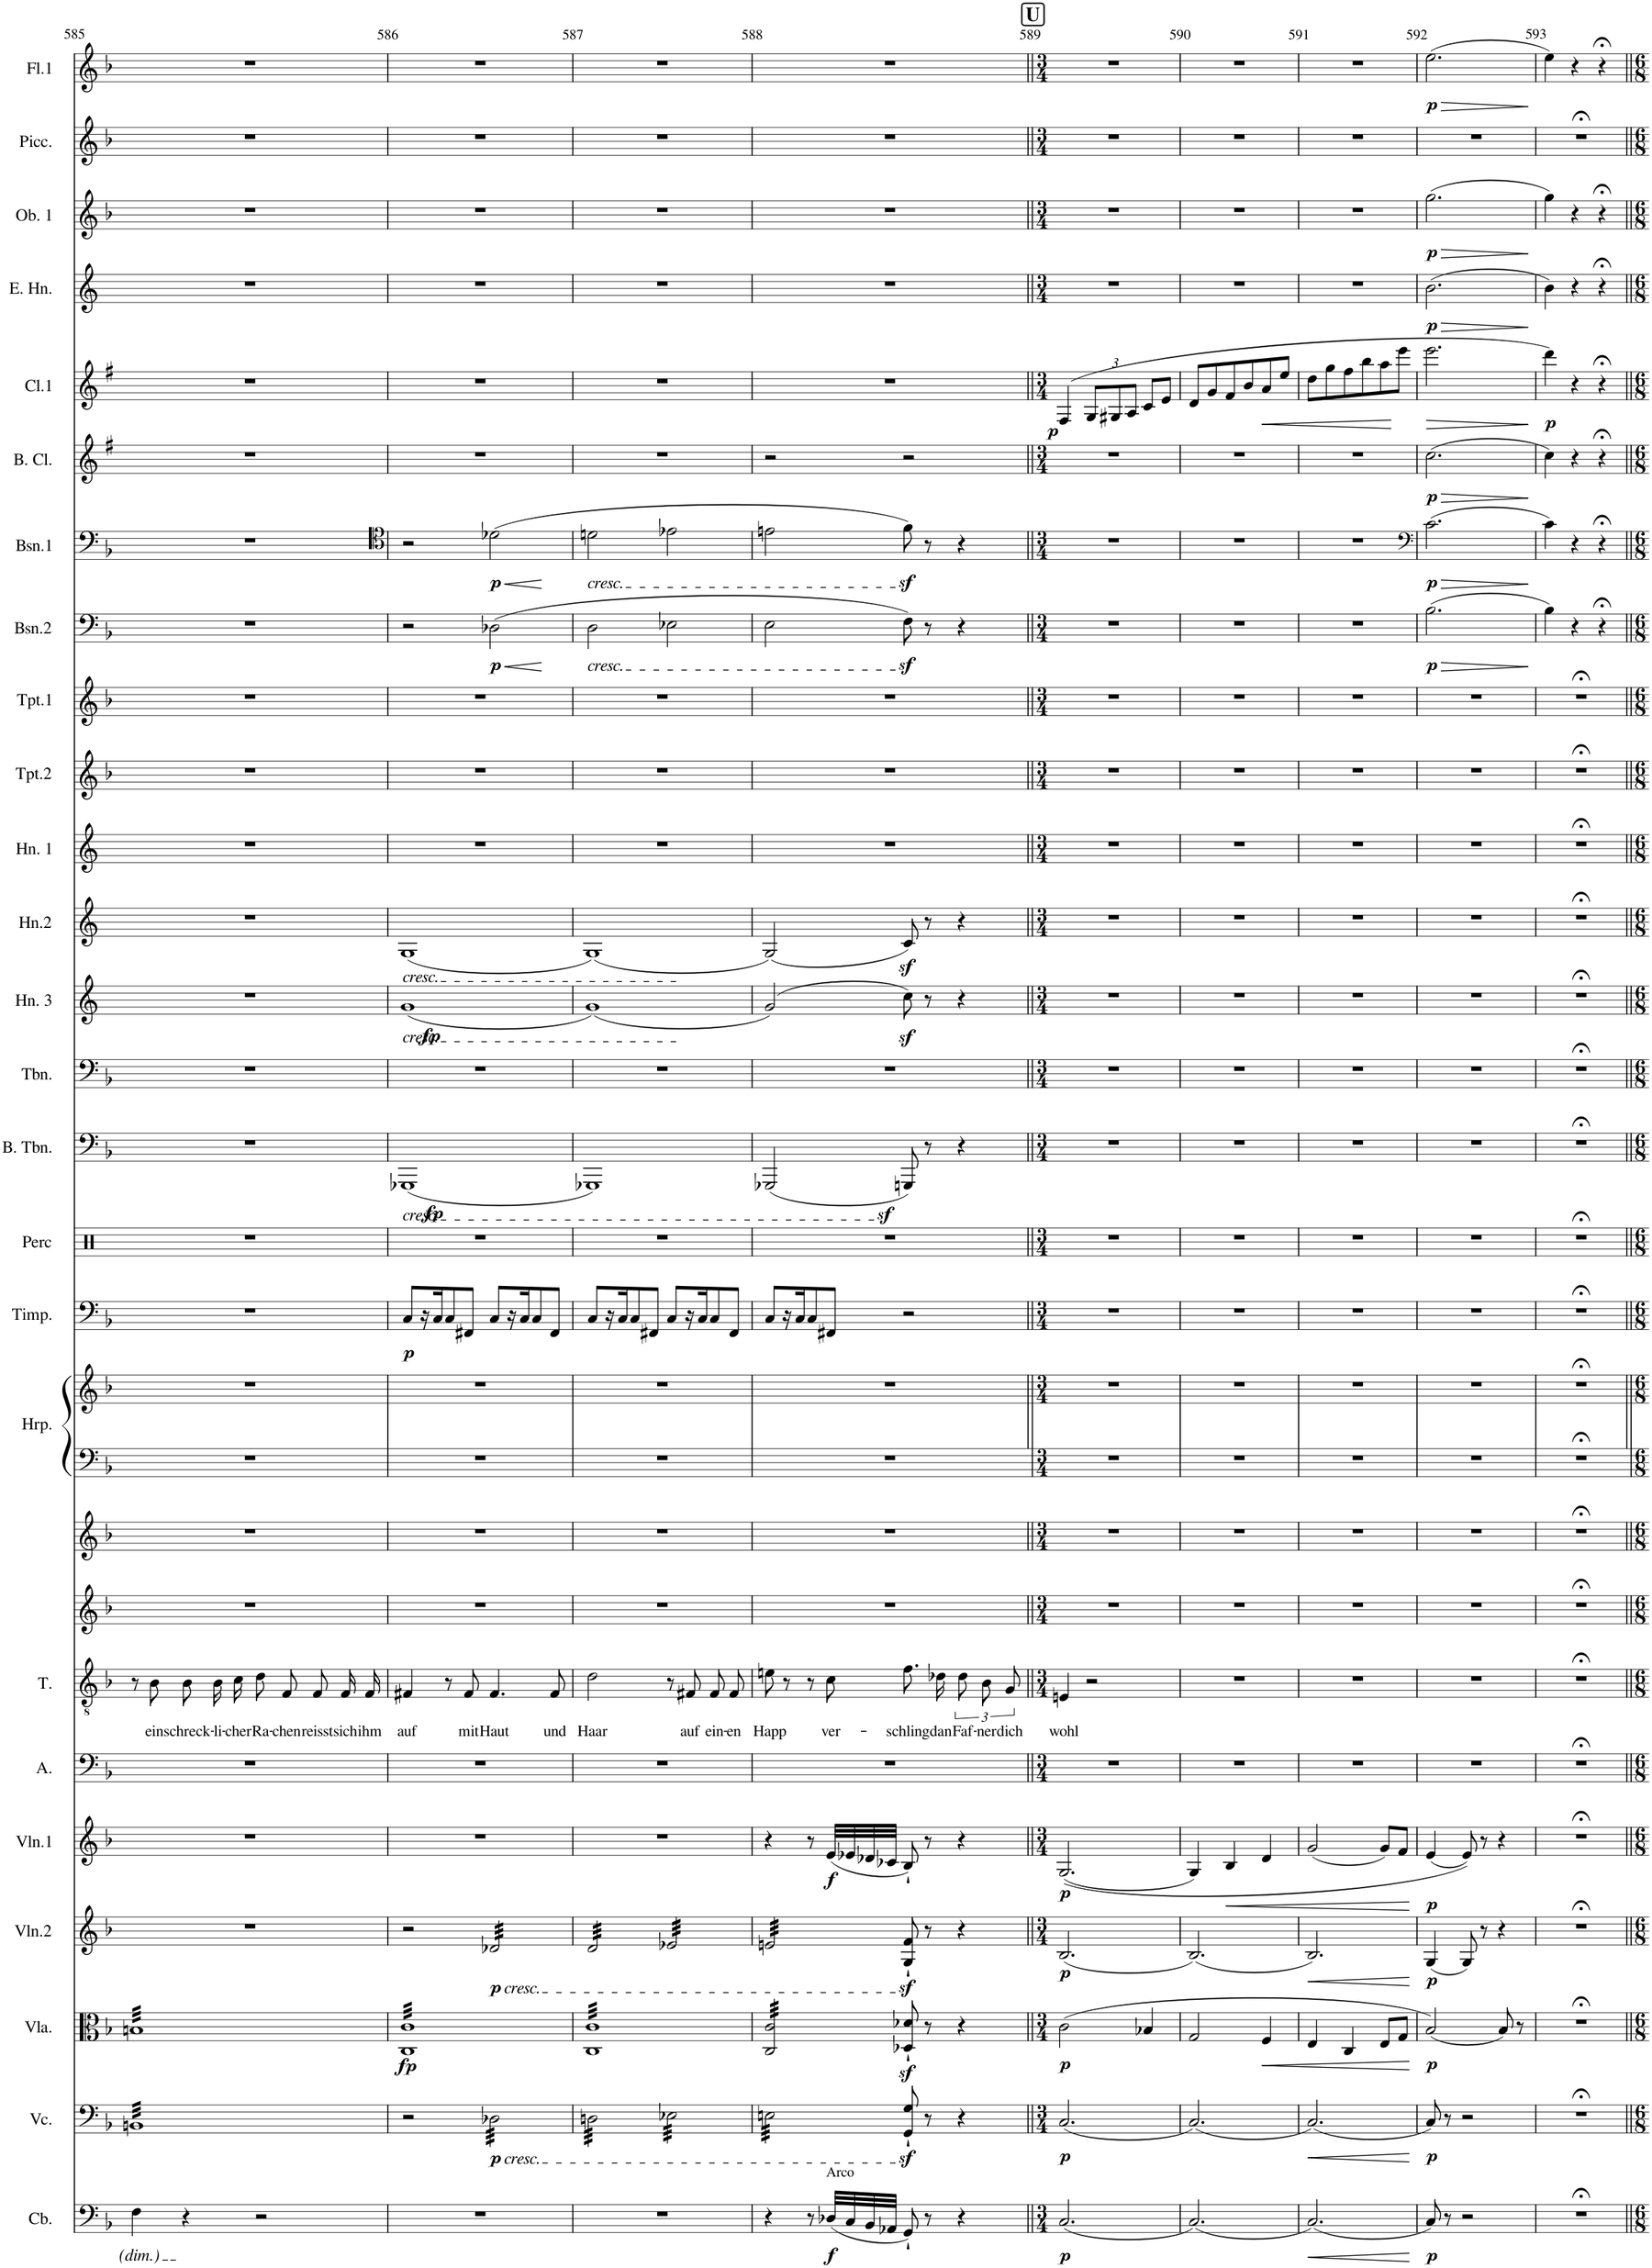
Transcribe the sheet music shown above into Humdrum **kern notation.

**kern	**dynam	**kern	**dynam	**kern	**dynam	**kern	**dynam	**kern	**dynam	**kern	**kern	**text	**kern	**kern	**kern	**kern	**kern	**dynam	**kern	**kern	**dynam	**kern	**kern	**dynam	**kern	**kern	**kern	**kern	**kern	**dynam	**kern	**dynam	**kern	**dynam	**kern	**dynam	**kern	**dynam	**kern	**dynam	**kern	**kern	**dynam
*part27	*part27	*part26	*part26	*part25	*part25	*part24	*part24	*part23	*part23	*part22	*part21	*part21	*part20	*part19	*part18	*part18	*part17	*part17	*part16	*part15	*part15	*part14	*part13	*part13	*part12	*part11	*part10	*part9	*part8	*part8	*part7	*part7	*part6	*part6	*part5	*part5	*part4	*part4	*part3	*part3	*part2	*part1	*part1
*staff28	*staff28	*staff27	*staff27	*staff26	*staff26	*staff25	*staff25	*staff24	*staff24	*staff23	*staff22	*staff22	*staff21	*staff20	*staff19	*staff18	*staff17	*staff17	*staff16	*staff15	*staff15	*staff14	*staff13	*staff13	*staff12	*staff11	*staff10	*staff9	*staff8	*staff8	*staff7	*staff7	*staff6	*staff6	*staff5	*staff5	*staff4	*staff4	*staff3	*staff3	*staff2	*staff1	*staff1
*I"Contrabass	*	*I"Violoncello	*	*I"Viola	*	*I"Violin 2	*	*I"Violin 1	*	*I"Alberich	*I"Alto	*	*I"Soprano	*I"Soprano	*I"Harp	*	*I"Timpani	*	*I"Percussion	*I"Bass Trombone	*	*I"Trombone	*I"Horn 3	*	*I"Horn 2	*I"Horn 1	*I"Trumpet 2	*I"Trumpet 1	*I"Bassoon 2	*	*I"Bassoon 1	*	*I"Clarinet 2	*	*I"Clarinet 1	*	*I"Oboe 2/EH	*	*I"Oboe 1	*	*I"Flute 2/Picc	*I"Flute 1	*
*I'Cb.	*	*I'Vc.	*	*I'Vla.	*	*I'Vln.2	*	*I'Vln.1	*	*I'A.	*	*	*	*	*I'Hrp.	*	*I'Timp.	*	*I'Perc	*I'B. Tbn.	*	*I'Tbn.	*I'Hn. 3	*	*I'Hn.2	*I'Hn. 1	*I'Tpt.2	*I'Tpt.1	*I'Bsn.2	*	*I'Bsn.1	*	*I'Cl. 2	*	*I'Cl.1	*	*I'Ob.2	*	*I'Ob. 1	*	*I'Fl.2	*I'Fl.1	*
!!LO:PB:g=z
*clefF4	*	*clefF4	*	*clefC3	*	*clefG2	*	*clefG2	*	*clefF4	*clefGv2	*	*clefG2	*clefG2	*clefF4	*clefG2	*clefF4	*	*clefX	*clefF4	*	*clefF4	*clefG2	*	*clefG2	*clefG2	*clefG2	*clefG2	*clefF4	*	*clefF4	*	*clefG2	*	*clefG2	*	*clefG2	*	*clefG2	*	*clefG2	*clefG2	*
*Trd7c12	*	*	*	*	*	*	*	*	*	*	*	*	*	*	*	*	*	*	*	*	*	*	*Trd4c7	*	*Trd4c7	*Trd4c7	*	*	*	*	*	*	*Trd1c2	*	*Trd1c2	*	*Trd4c7	*	*	*	*Trd-7c-12	*	*
*k[b-]	*	*k[b-]	*	*k[b-]	*	*k[b-]	*	*k[b-]	*	*k[b-]	*k[b-]	*	*k[b-]	*k[b-]	*k[b-]	*k[b-]	*k[b-]	*	*k[]	*k[b-]	*	*k[b-]	*k[]	*	*k[]	*k[]	*k[b-]	*k[b-]	*k[b-]	*	*k[b-]	*	*k[f#]	*	*k[f#]	*	*k[]	*	*k[b-]	*	*k[b-]	*k[b-]	*
*M4/4	*	*M4/4	*	*M4/4	*	*M4/4	*	*M4/4	*	*M4/4	*M4/4	*	*M4/4	*M4/4	*M4/4	*M4/4	*M4/4	*	*M4/4	*M4/4	*	*M4/4	*M4/4	*	*M4/4	*M4/4	*M4/4	*M4/4	*M4/4	*	*M4/4	*	*M4/4	*	*M4/4	*	*M4/4	*	*M4/4	*	*M4/4	*M4/4	*
=585	=585	=585	=585	=585	=585	=585	=585	=585	=585	=585	=585	=585	=585	=585	=585	=585	=585	=585	=585	=585	=585	=585	=585	=585	=585	=585	=585	=585	=585	=585	=585	=585	=585	=585	=585	=585	=585	=585	=585	=585	=585	=585	=585
!	!	!	!	!	!	!	!	!	!	!	!	!	!	!	!	!	!	!	!	!	!LO:DY:b	!	!	!LO:DY:b	!	!	!	!	!	!	!	!	!	!	!	!	!	!	!	!	!	!	!
*	*	*tremolo	*	*	*	*	*	*	*	*	*	*	*	*	*	*	*	*	*	*	*	*	*	*	*	*	*	*	*	*	*	*	*	*	*	*	*	*	*	*	*	*	*
*	*	*	*	*tremolo	*	*	*	*	*	*	*	*	*	*	*	*	*	*	*	*	*	*	*	*	*	*	*	*	*	*	*	*	*	*	*	*	*	*	*	*	*	*	*
4F\	.	32BBnLLL	.	32BnLLL	.	1r	.	1r	.	1r	8r	.	1r	1r	1r	1r	1r	.	1r	1r	fp	1r	1r	fp	1r	1r	1r	1r	1r	.	1r	.	1r	.	1r	.	1r	.	1r	.	1r	1r	.
.	.	32BBn	.	32Bn	.	.	.	.	.	.	.	.	.	.	.	.	.	.	.	.	.	.	.	.	.	.	.	.	.	.	.	.	.	.	.	.	.	.	.	.	.	.	.
.	.	32BBn	.	32Bn	.	.	.	.	.	.	.	.	.	.	.	.	.	.	.	.	.	.	.	.	.	.	.	.	.	.	.	.	.	.	.	.	.	.	.	.	.	.	.
.	.	32BBn	.	32Bn	.	.	.	.	.	.	.	.	.	.	.	.	.	.	.	.	.	.	.	.	.	.	.	.	.	.	.	.	.	.	.	.	.	.	.	.	.	.	.
!	!	!	!	!	!	!	!	!	!	!	!	!LO:LY:b	!	!	!	!	!	!	!	!	!	!	!	!	!	!	!	!	!	!	!	!	!	!	!	!	!	!	!	!	!	!	!
.	.	32BBn	.	32Bn	.	.	.	.	.	.	8B-\	ein	.	.	.	.	.	.	.	.	.	.	.	.	.	.	.	.	.	.	.	.	.	.	.	.	.	.	.	.	.	.	.
.	.	32BBn	.	32Bn	.	.	.	.	.	.	.	.	.	.	.	.	.	.	.	.	.	.	.	.	.	.	.	.	.	.	.	.	.	.	.	.	.	.	.	.	.	.	.
.	.	32BBn	.	32Bn	.	.	.	.	.	.	.	.	.	.	.	.	.	.	.	.	.	.	.	.	.	.	.	.	.	.	.	.	.	.	.	.	.	.	.	.	.	.	.
.	.	32BBn	.	32Bn	.	.	.	.	.	.	.	.	.	.	.	.	.	.	.	.	.	.	.	.	.	.	.	.	.	.	.	.	.	.	.	.	.	.	.	.	.	.	.
!	!	!	!	!	!	!	!	!	!	!	!	!LO:LY:b	!	!	!	!	!	!	!	!	!	!	!	!	!	!	!	!	!	!	!	!	!	!	!	!	!	!	!	!	!	!	!
4r	.	32BBn	.	32Bn	.	.	.	.	.	.	8B-\L	schreck-	.	.	.	.	.	.	.	.	.	.	.	.	.	.	.	.	.	.	.	.	.	.	.	.	.	.	.	.	.	.	.
.	.	32BBn	.	32Bn	.	.	.	.	.	.	.	.	.	.	.	.	.	.	.	.	.	.	.	.	.	.	.	.	.	.	.	.	.	.	.	.	.	.	.	.	.	.	.
.	.	32BBn	.	32Bn	.	.	.	.	.	.	.	.	.	.	.	.	.	.	.	.	.	.	.	.	.	.	.	.	.	.	.	.	.	.	.	.	.	.	.	.	.	.	.
.	.	32BBn	.	32Bn	.	.	.	.	.	.	.	.	.	.	.	.	.	.	.	.	.	.	.	.	.	.	.	.	.	.	.	.	.	.	.	.	.	.	.	.	.	.	.
!	!	!	!	!	!	!	!	!	!	!	!	!LO:LY:b	!	!	!	!	!	!	!	!	!	!	!	!	!	!	!	!	!	!	!	!	!	!	!	!	!	!	!	!	!	!	!
.	.	32BBn	.	32Bn	.	.	.	.	.	.	16B-\L	-li-	.	.	.	.	.	.	.	.	.	.	.	.	.	.	.	.	.	.	.	.	.	.	.	.	.	.	.	.	.	.	.
.	.	32BBn	.	32Bn	.	.	.	.	.	.	.	.	.	.	.	.	.	.	.	.	.	.	.	.	.	.	.	.	.	.	.	.	.	.	.	.	.	.	.	.	.	.	.
!	!	!	!	!	!	!	!	!	!	!	!	!LO:LY:b	!	!	!	!	!	!	!	!	!	!	!	!	!	!	!	!	!	!	!	!	!	!	!	!	!	!	!	!	!	!	!
.	.	32BBn	.	32Bn	.	.	.	.	.	.	16c\JJ	-cher	.	.	.	.	.	.	.	.	.	.	.	.	.	.	.	.	.	.	.	.	.	.	.	.	.	.	.	.	.	.	.
.	.	32BBn	.	32Bn	.	.	.	.	.	.	.	.	.	.	.	.	.	.	.	.	.	.	.	.	.	.	.	.	.	.	.	.	.	.	.	.	.	.	.	.	.	.	.
!	!	!	!	!	!	!	!	!	!	!	!	!LO:LY:b	!	!	!	!	!	!	!	!	!	!	!	!	!	!	!	!	!	!	!	!	!	!	!	!	!	!	!	!	!	!	!
2r	.	32BBn	.	32Bn	.	.	.	.	.	.	8d/L	Ra-	.	.	.	.	.	.	.	.	.	.	.	.	.	.	.	.	.	.	.	.	.	.	.	.	.	.	.	.	.	.	.
.	.	32BBn	.	32Bn	.	.	.	.	.	.	.	.	.	.	.	.	.	.	.	.	.	.	.	.	.	.	.	.	.	.	.	.	.	.	.	.	.	.	.	.	.	.	.
.	.	32BBn	.	32Bn	.	.	.	.	.	.	.	.	.	.	.	.	.	.	.	.	.	.	.	.	.	.	.	.	.	.	.	.	.	.	.	.	.	.	.	.	.	.	.
.	.	32BBn	.	32Bn	.	.	.	.	.	.	.	.	.	.	.	.	.	.	.	.	.	.	.	.	.	.	.	.	.	.	.	.	.	.	.	.	.	.	.	.	.	.	.
!	!	!	!	!	!	!	!	!	!	!	!	!LO:LY:b	!	!	!	!	!	!	!	!	!	!	!	!	!	!	!	!	!	!	!	!	!	!	!	!	!	!	!	!	!	!	!
.	.	32BBn	.	32Bn	.	.	.	.	.	.	8F/J	-chen	.	.	.	.	.	.	.	.	.	.	.	.	.	.	.	.	.	.	.	.	.	.	.	.	.	.	.	.	.	.	.
.	.	32BBn	.	32Bn	.	.	.	.	.	.	.	.	.	.	.	.	.	.	.	.	.	.	.	.	.	.	.	.	.	.	.	.	.	.	.	.	.	.	.	.	.	.	.
.	.	32BBn	.	32Bn	.	.	.	.	.	.	.	.	.	.	.	.	.	.	.	.	.	.	.	.	.	.	.	.	.	.	.	.	.	.	.	.	.	.	.	.	.	.	.
.	.	32BBn	.	32Bn	.	.	.	.	.	.	.	.	.	.	.	.	.	.	.	.	.	.	.	.	.	.	.	.	.	.	.	.	.	.	.	.	.	.	.	.	.	.	.
!	!	!	!	!	!	!	!	!	!	!	!	!LO:LY:b	!	!	!	!	!	!	!	!	!	!	!	!	!	!	!	!	!	!	!	!	!	!	!	!	!	!	!	!	!	!	!
.	.	32BBn	.	32Bn	.	.	.	.	.	.	8F/L	reisst	.	.	.	.	.	.	.	.	.	.	.	.	.	.	.	.	.	.	.	.	.	.	.	.	.	.	.	.	.	.	.
.	.	32BBn	.	32Bn	.	.	.	.	.	.	.	.	.	.	.	.	.	.	.	.	.	.	.	.	.	.	.	.	.	.	.	.	.	.	.	.	.	.	.	.	.	.	.
.	.	32BBn	.	32Bn	.	.	.	.	.	.	.	.	.	.	.	.	.	.	.	.	.	.	.	.	.	.	.	.	.	.	.	.	.	.	.	.	.	.	.	.	.	.	.
.	.	32BBn	.	32Bn	.	.	.	.	.	.	.	.	.	.	.	.	.	.	.	.	.	.	.	.	.	.	.	.	.	.	.	.	.	.	.	.	.	.	.	.	.	.	.
!	!	!	!	!	!	!	!	!	!	!	!	!LO:LY:b	!	!	!	!	!	!	!	!	!	!	!	!	!	!	!	!	!	!	!	!	!	!	!	!	!	!	!	!	!	!	!
.	.	32BBn	.	32Bn	.	.	.	.	.	.	16F/L	sich	.	.	.	.	.	.	.	.	.	.	.	.	.	.	.	.	.	.	.	.	.	.	.	.	.	.	.	.	.	.	.
.	.	32BBn	.	32Bn	.	.	.	.	.	.	.	.	.	.	.	.	.	.	.	.	.	.	.	.	.	.	.	.	.	.	.	.	.	.	.	.	.	.	.	.	.	.	.
!	!	!	!	!	!	!	!	!	!	!	!	!LO:LY:b	!	!	!	!	!	!	!	!	!	!	!	!	!	!	!	!	!	!	!	!	!	!	!	!	!	!	!	!	!	!	!
.	.	32BBn	.	32Bn	.	.	.	.	.	.	16F/JJ	ihm	.	.	.	.	.	.	.	.	.	.	.	.	.	.	.	.	.	.	.	.	.	.	.	.	.	.	.	.	.	.	.
.	.	32BBnJJJ	.	32BnJJJ	.	.	.	.	.	.	.	.	.	.	.	.	.	.	.	.	.	.	.	.	.	.	.	.	.	.	.	.	.	.	.	.	.	.	.	.	.	.	.
=586	=586	=586	=586	=586	=586	=586	=586	=586	=586	=586	=586	=586	=586	=586	=586	=586	=586	=586	=586	=586	=586	=586	=586	=586	=586	=586	=586	=586	=586	=586	=586	=586	=586	=586	=586	=586	=586	=586	=586	=586	=586	=586	=586
*	*	*	*	*	*	*	*	*	*	*	*	*	*	*	*	*	*	*	*	*	*	*	*	*	*	*	*	*	*	*	*clefC4	*	*	*	*	*	*	*	*	*	*	*	*
!	!	!	!	!	!	!	!	!	!	!	!	!	!	!	!	!	!	!	!	!	!	!	!	!	!LO:TX:b:i:t=cresc.	!	!	!	!	!	!	!	!	!	!	!	!	!	!	!	!	!	!
!	!	!	!	!	!	!	!	!	!	!	!	!	!	!	!	!	!	!	!	!	!	!	!LO:TX:b:i:t=cresc.	!	!	!	!	!	!	!	!	!	!	!	!	!	!	!	!	!	!	!	!
!	!	!	!	!	!	!	!	!	!	!	!	!	!	!	!	!	!	!	!	!LO:TX:b:i:t=cresc.	!	!	!	!	!	!	!	!	!	!	!	!	!	!	!	!	!	!	!	!	!	!	!
!	!	!	!	!	!LO:DY:b	!	!	!	!	!	!	!LO:LY:b	!	!	!	!	!	!LO:DY:b	!	!	!	!	!	!	!	!	!	!	!	!	!	!	!	!	!	!	!	!	!	!	!	!	!
1r	.	2r	.	32C 32cLLL	fp	2r	.	1r	.	1r	4F#X/	auf	1r	1r	1r	1r	8C/L	p	1r	(1GGG-X	.	1r	(1g	.	(1G	1r	1r	1r	2r	.	2r	.	1r	.	1r	.	1r	.	1r	.	1r	1r	.
.	.	.	.	32C 32c	.	.	.	.	.	.	.	.	.	.	.	.	.	.	.	.	.	.	.	.	.	.	.	.	.	.	.	.	.	.	.	.	.	.	.	.	.	.	.
.	.	.	.	32C 32c	.	.	.	.	.	.	.	.	.	.	.	.	.	.	.	.	.	.	.	.	.	.	.	.	.	.	.	.	.	.	.	.	.	.	.	.	.	.	.
.	.	.	.	32C 32c	.	.	.	.	.	.	.	.	.	.	.	.	.	.	.	.	.	.	.	.	.	.	.	.	.	.	.	.	.	.	.	.	.	.	.	.	.	.	.
.	.	.	.	32C 32c	.	.	.	.	.	.	.	.	.	.	.	.	16r	.	.	.	.	.	.	.	.	.	.	.	.	.	.	.	.	.	.	.	.	.	.	.	.	.	.
.	.	.	.	32C 32c	.	.	.	.	.	.	.	.	.	.	.	.	.	.	.	.	.	.	.	.	.	.	.	.	.	.	.	.	.	.	.	.	.	.	.	.	.	.	.
.	.	.	.	32C 32c	.	.	.	.	.	.	.	.	.	.	.	.	16C/J	.	.	.	.	.	.	.	.	.	.	.	.	.	.	.	.	.	.	.	.	.	.	.	.	.	.
.	.	.	.	32C 32c	.	.	.	.	.	.	.	.	.	.	.	.	.	.	.	.	.	.	.	.	.	.	.	.	.	.	.	.	.	.	.	.	.	.	.	.	.	.	.
.	.	.	.	32C 32c	.	.	.	.	.	.	8r	.	.	.	.	.	8C/	.	.	.	.	.	.	.	.	.	.	.	.	.	.	.	.	.	.	.	.	.	.	.	.	.	.
.	.	.	.	32C 32c	.	.	.	.	.	.	.	.	.	.	.	.	.	.	.	.	.	.	.	.	.	.	.	.	.	.	.	.	.	.	.	.	.	.	.	.	.	.	.
.	.	.	.	32C 32c	.	.	.	.	.	.	.	.	.	.	.	.	.	.	.	.	.	.	.	.	.	.	.	.	.	.	.	.	.	.	.	.	.	.	.	.	.	.	.
.	.	.	.	32C 32c	.	.	.	.	.	.	.	.	.	.	.	.	.	.	.	.	.	.	.	.	.	.	.	.	.	.	.	.	.	.	.	.	.	.	.	.	.	.	.
!	!	!	!	!	!	!	!	!	!	!	!	!LO:LY:b	!	!	!	!	!	!	!	!	!	!	!	!	!	!	!	!	!	!	!	!	!	!	!	!	!	!	!	!	!	!	!
.	.	.	.	32C 32c	.	.	.	.	.	.	8F#/	mit	.	.	.	.	8FF#X/J	.	.	.	.	.	.	.	.	.	.	.	.	.	.	.	.	.	.	.	.	.	.	.	.	.	.
.	.	.	.	32C 32c	.	.	.	.	.	.	.	.	.	.	.	.	.	.	.	.	.	.	.	.	.	.	.	.	.	.	.	.	.	.	.	.	.	.	.	.	.	.	.
.	.	.	.	32C 32c	.	.	.	.	.	.	.	.	.	.	.	.	.	.	.	.	.	.	.	.	.	.	.	.	.	.	.	.	.	.	.	.	.	.	.	.	.	.	.
.	.	.	.	32C 32c	.	.	.	.	.	.	.	.	.	.	.	.	.	.	.	.	.	.	.	.	.	.	.	.	.	.	.	.	.	.	.	.	.	.	.	.	.	.	.
!	!	!	!	!	!	!LO:TX:b:i:t=cresc.	!	!	!	!	!	!	!	!	!	!	!	!	!	!	!	!	!	!	!	!	!	!	!	!	!	!	!	!	!	!	!	!	!	!	!	!	!
!	!	!LO:TX:b:i:t=cresc.	!	!	!	!	!	!	!	!	!	!	!	!	!	!	!	!	!	!	!	!	!	!	!	!	!	!	!	!	!	!	!	!	!	!	!	!	!	!	!	!	!
!	!	!	!LO:DY:b	!	!	!	!LO:DY:b	!	!	!	!	!LO:LY:b	!	!	!	!	!	!	!	!	!	!	!	!	!	!	!	!	!	!LO:HP:b	!	!LO:HP:b	!	!	!	!	!	!	!	!	!	!	!
!	!	!	!	!	!	!	!	!	!	!	!	!	!	!	!	!	!	!	!	!	!	!	!	!	!	!	!	!	!	!LO:DY:n=1:b	!	!LO:DY:n=1:b	!	!	!	!	!	!	!	!	!	!	!
*	*	*	*	*	*	*tremolo	*	*	*	*	*	*	*	*	*	*	*	*	*	*	*	*	*	*	*	*	*	*	*	*	*	*	*	*	*	*	*	*	*	*	*	*	*
.	.	32D-X\LLL	p	32C 32c	.	32d-X/LLL	p	.	.	.	4.F#/	Haut	.	.	.	.	8C/L	.	.	.	.	.	.	.	.	.	.	.	(2D-X\	< p	(2d-X\	< p	.	.	.	.	.	.	.	.	.	.	.
.	.	32D-X\	.	32C 32c	.	32d-X/	.	.	.	.	.	.	.	.	.	.	.	.	.	.	.	.	.	.	.	.	.	.	.	.	.	.	.	.	.	.	.	.	.	.	.	.	.
.	.	32D-X\	.	32C 32c	.	32d-X/	.	.	.	.	.	.	.	.	.	.	.	.	.	.	.	.	.	.	.	.	.	.	.	.	.	.	.	.	.	.	.	.	.	.	.	.	.
.	.	32D-X\	.	32C 32c	.	32d-X/	.	.	.	.	.	.	.	.	.	.	.	.	.	.	.	.	.	.	.	.	.	.	.	.	.	.	.	.	.	.	.	.	.	.	.	.	.
.	.	32D-X\	.	32C 32c	.	32d-X/	.	.	.	.	.	.	.	.	.	.	16r	.	.	.	.	.	.	.	.	.	.	.	.	.	.	.	.	.	.	.	.	.	.	.	.	.	.
.	.	32D-X\	.	32C 32c	.	32d-X/	.	.	.	.	.	.	.	.	.	.	.	.	.	.	.	.	.	.	.	.	.	.	.	.	.	.	.	.	.	.	.	.	.	.	.	.	.
.	.	32D-X\	.	32C 32c	.	32d-X/	.	.	.	.	.	.	.	.	.	.	16C/J	.	.	.	.	.	.	.	.	.	.	.	.	.	.	.	.	.	.	.	.	.	.	.	.	.	.
.	.	32D-X\	.	32C 32c	.	32d-X/	.	.	.	.	.	.	.	.	.	.	.	.	.	.	.	.	.	.	.	.	.	.	.	.	.	.	.	.	.	.	.	.	.	.	.	.	.
.	.	32D-X\	.	32C 32c	.	32d-X/	.	.	.	.	.	.	.	.	.	.	8C/	.	.	.	.	.	.	.	.	.	.	.	.	.	.	.	.	.	.	.	.	.	.	.	.	.	.
.	.	32D-X\	.	32C 32c	.	32d-X/	.	.	.	.	.	.	.	.	.	.	.	.	.	.	.	.	.	.	.	.	.	.	.	.	.	.	.	.	.	.	.	.	.	.	.	.	.
.	.	32D-X\	.	32C 32c	.	32d-X/	.	.	.	.	.	.	.	.	.	.	.	.	.	.	.	.	.	.	.	.	.	.	.	.	.	.	.	.	.	.	.	.	.	.	.	.	.
.	.	32D-X\	.	32C 32c	.	32d-X/	.	.	.	.	.	.	.	.	.	.	.	.	.	.	.	.	.	.	.	.	.	.	.	.	.	.	.	.	.	.	.	.	.	.	.	.	.
!	!	!	!	!	!	!	!	!	!	!	!	!LO:LY:b	!	!	!	!	!	!	!	!	!	!	!	!	!	!	!	!	!	!	!	!	!	!	!	!	!	!	!	!	!	!	!
.	.	32D-X\	.	32C 32c	.	32d-X/	.	.	.	.	8F#/	und	.	.	.	.	8FF#/J	.	.	.	.	.	.	.	.	.	.	.	.	.	.	.	.	.	.	.	.	.	.	.	.	.	.
.	.	32D-X\	.	32C 32c	.	32d-X/	.	.	.	.	.	.	.	.	.	.	.	.	.	.	.	.	.	.	.	.	.	.	.	.	.	.	.	.	.	.	.	.	.	.	.	.	.
.	.	32D-X\	.	32C 32c	.	32d-X/	.	.	.	.	.	.	.	.	.	.	.	.	.	.	.	.	.	.	.	.	.	.	.	.	.	.	.	.	.	.	.	.	.	.	.	.	.
.	.	32D-X\JJJ	.	32C 32cJJJ	.	32d-X/JJJ	.	.	.	.	.	.	.	.	.	.	.	.	.	.	.	.	.	.	.	.	.	.	.	.	.	.	.	.	.	.	.	.	.	.	.	.	.
.	.	.	.	.	.	.	.	.	.	.	.	.	.	.	.	.	.	.	.	.	.	.	.	.	.	.	.	.	.	[	.	[	.	.	.	.	.	.	.	.	.	.	.
=587	=587	=587	=587	=587	=587	=587	=587	=587	=587	=587	=587	=587	=587	=587	=587	=587	=587	=587	=587	=587	=587	=587	=587	=587	=587	=587	=587	=587	=587	=587	=587	=587	=587	=587	=587	=587	=587	=587	=587	=587	=587	=587	=587
!	!	!	!	!	!	!	!	!	!	!	!	!	!	!	!	!	!	!	!	!	!	!	!	!	!	!	!	!	!	!	!LO:TX:b:i:t=cresc.	!	!	!	!	!	!	!	!	!	!	!	!
!	!	!	!	!	!	!	!	!	!	!	!	!	!	!	!	!	!	!	!	!	!	!	!	!	!	!	!	!	!LO:TX:b:i:t=cresc.	!	!	!	!	!	!	!	!	!	!	!	!	!	!
!	!	!	!	!	!	!	!	!	!	!	!	!LO:LY:b	!	!	!	!	!	!	!	!	!	!	!	!	!	!	!	!	!	!	!	!	!	!	!	!	!	!	!	!	!	!	!
1r	.	32Dn\LLL	.	32C 32cLLL	.	32d/LLL	.	1r	.	1r	2d\	Haar	1r	1r	1r	1r	8C/L	.	1r	1GGG-X)	.	1r	(1g)	.	(1G)	1r	1r	1r	2D\	.	2dn\	.	1r	.	1r	.	1r	.	1r	.	1r	1r	.
.	.	32Dn\	.	32C 32c	.	32d/	.	.	.	.	.	.	.	.	.	.	.	.	.	.	.	.	.	.	.	.	.	.	.	.	.	.	.	.	.	.	.	.	.	.	.	.	.
.	.	32Dn\	.	32C 32c	.	32d/	.	.	.	.	.	.	.	.	.	.	.	.	.	.	.	.	.	.	.	.	.	.	.	.	.	.	.	.	.	.	.	.	.	.	.	.	.
.	.	32Dn\	.	32C 32c	.	32d/	.	.	.	.	.	.	.	.	.	.	.	.	.	.	.	.	.	.	.	.	.	.	.	.	.	.	.	.	.	.	.	.	.	.	.	.	.
.	.	32Dn\	.	32C 32c	.	32d/	.	.	.	.	.	.	.	.	.	.	16r	.	.	.	.	.	.	.	.	.	.	.	.	.	.	.	.	.	.	.	.	.	.	.	.	.	.
.	.	32Dn\	.	32C 32c	.	32d/	.	.	.	.	.	.	.	.	.	.	.	.	.	.	.	.	.	.	.	.	.	.	.	.	.	.	.	.	.	.	.	.	.	.	.	.	.
.	.	32Dn\	.	32C 32c	.	32d/	.	.	.	.	.	.	.	.	.	.	16C/J	.	.	.	.	.	.	.	.	.	.	.	.	.	.	.	.	.	.	.	.	.	.	.	.	.	.
.	.	32Dn\	.	32C 32c	.	32d/	.	.	.	.	.	.	.	.	.	.	.	.	.	.	.	.	.	.	.	.	.	.	.	.	.	.	.	.	.	.	.	.	.	.	.	.	.
.	.	32Dn\	.	32C 32c	.	32d/	.	.	.	.	.	.	.	.	.	.	8C/	.	.	.	.	.	.	.	.	.	.	.	.	.	.	.	.	.	.	.	.	.	.	.	.	.	.
.	.	32Dn\	.	32C 32c	.	32d/	.	.	.	.	.	.	.	.	.	.	.	.	.	.	.	.	.	.	.	.	.	.	.	.	.	.	.	.	.	.	.	.	.	.	.	.	.
.	.	32Dn\	.	32C 32c	.	32d/	.	.	.	.	.	.	.	.	.	.	.	.	.	.	.	.	.	.	.	.	.	.	.	.	.	.	.	.	.	.	.	.	.	.	.	.	.
.	.	32Dn\	.	32C 32c	.	32d/	.	.	.	.	.	.	.	.	.	.	.	.	.	.	.	.	.	.	.	.	.	.	.	.	.	.	.	.	.	.	.	.	.	.	.	.	.
.	.	32Dn\	.	32C 32c	.	32d/	.	.	.	.	.	.	.	.	.	.	8FF#X/J	.	.	.	.	.	.	.	.	.	.	.	.	.	.	.	.	.	.	.	.	.	.	.	.	.	.
.	.	32Dn\	.	32C 32c	.	32d/	.	.	.	.	.	.	.	.	.	.	.	.	.	.	.	.	.	.	.	.	.	.	.	.	.	.	.	.	.	.	.	.	.	.	.	.	.
.	.	32Dn\	.	32C 32c	.	32d/	.	.	.	.	.	.	.	.	.	.	.	.	.	.	.	.	.	.	.	.	.	.	.	.	.	.	.	.	.	.	.	.	.	.	.	.	.
.	.	32Dn\JJJ	.	32C 32c	.	32d/JJJ	.	.	.	.	.	.	.	.	.	.	.	.	.	.	.	.	.	.	.	.	.	.	.	.	.	.	.	.	.	.	.	.	.	.	.	.	.
.	.	32E-X\LLL	.	32C 32c	.	32e-X/LLL	.	.	.	.	8r	.	.	.	.	.	8C/L	.	.	.	.	.	.	.	.	.	.	.	2E-X\	.	2e-X\	.	.	.	.	.	.	.	.	.	.	.	.
.	.	32E-X\	.	32C 32c	.	32e-X/	.	.	.	.	.	.	.	.	.	.	.	.	.	.	.	.	.	.	.	.	.	.	.	.	.	.	.	.	.	.	.	.	.	.	.	.	.
.	.	32E-X\	.	32C 32c	.	32e-X/	.	.	.	.	.	.	.	.	.	.	.	.	.	.	.	.	.	.	.	.	.	.	.	.	.	.	.	.	.	.	.	.	.	.	.	.	.
.	.	32E-X\	.	32C 32c	.	32e-X/	.	.	.	.	.	.	.	.	.	.	.	.	.	.	.	.	.	.	.	.	.	.	.	.	.	.	.	.	.	.	.	.	.	.	.	.	.
!	!	!	!	!	!	!	!	!	!	!	!	!LO:LY:b	!	!	!	!	!	!	!	!	!	!	!	!	!	!	!	!	!	!	!	!	!	!	!	!	!	!	!	!	!	!	!
.	.	32E-X\	.	32C 32c	.	32e-X/	.	.	.	.	8F#X/	auf	.	.	.	.	16r	.	.	.	.	.	.	.	.	.	.	.	.	.	.	.	.	.	.	.	.	.	.	.	.	.	.
.	.	32E-X\	.	32C 32c	.	32e-X/	.	.	.	.	.	.	.	.	.	.	.	.	.	.	.	.	.	.	.	.	.	.	.	.	.	.	.	.	.	.	.	.	.	.	.	.	.
.	.	32E-X\	.	32C 32c	.	32e-X/	.	.	.	.	.	.	.	.	.	.	16C/J	.	.	.	.	.	.	.	.	.	.	.	.	.	.	.	.	.	.	.	.	.	.	.	.	.	.
.	.	32E-X\	.	32C 32c	.	32e-X/	.	.	.	.	.	.	.	.	.	.	.	.	.	.	.	.	.	.	.	.	.	.	.	.	.	.	.	.	.	.	.	.	.	.	.	.	.
!	!	!	!	!	!	!	!	!	!	!	!	!LO:LY:b	!	!	!	!	!	!	!	!	!	!	!	!	!	!	!	!	!	!	!	!	!	!	!	!	!	!	!	!	!	!	!
.	.	32E-X\	.	32C 32c	.	32e-X/	.	.	.	.	8F#/L	ein-	.	.	.	.	8C/	.	.	.	.	.	.	.	.	.	.	.	.	.	.	.	.	.	.	.	.	.	.	.	.	.	.
.	.	32E-X\	.	32C 32c	.	32e-X/	.	.	.	.	.	.	.	.	.	.	.	.	.	.	.	.	.	.	.	.	.	.	.	.	.	.	.	.	.	.	.	.	.	.	.	.	.
.	.	32E-X\	.	32C 32c	.	32e-X/	.	.	.	.	.	.	.	.	.	.	.	.	.	.	.	.	.	.	.	.	.	.	.	.	.	.	.	.	.	.	.	.	.	.	.	.	.
.	.	32E-X\	.	32C 32c	.	32e-X/	.	.	.	.	.	.	.	.	.	.	.	.	.	.	.	.	.	.	.	.	.	.	.	.	.	.	.	.	.	.	.	.	.	.	.	.	.
!	!	!	!	!	!	!	!	!	!	!	!	!LO:LY:b	!	!	!	!	!	!	!	!	!	!	!	!	!	!	!	!	!	!	!	!	!	!	!	!	!	!	!	!	!	!	!
.	.	32E-X\	.	32C 32c	.	32e-X/	.	.	.	.	8F#/J	-en	.	.	.	.	8FF#/J	.	.	.	.	.	.	.	.	.	.	.	.	.	.	.	.	.	.	.	.	.	.	.	.	.	.
.	.	32E-X\	.	32C 32c	.	32e-X/	.	.	.	.	.	.	.	.	.	.	.	.	.	.	.	.	.	.	.	.	.	.	.	.	.	.	.	.	.	.	.	.	.	.	.	.	.
.	.	32E-X\	.	32C 32c	.	32e-X/	.	.	.	.	.	.	.	.	.	.	.	.	.	.	.	.	.	.	.	.	.	.	.	.	.	.	.	.	.	.	.	.	.	.	.	.	.
.	.	32E-X\JJJ	.	32C 32cJJJ	.	32e-X/JJJ	.	.	.	.	.	.	.	.	.	.	.	.	.	.	.	.	.	.	.	.	.	.	.	.	.	.	.	.	.	.	.	.	.	.	.	.	.
=588	=588	=588	=588	=588	=588	=588	=588	=588	=588	=588	=588	=588	=588	=588	=588	=588	=588	=588	=588	=588	=588	=588	=588	=588	=588	=588	=588	=588	=588	=588	=588	=588	=588	=588	=588	=588	=588	=588	=588	=588	=588	=588	=588
!	!	!	!	!	!	!	!	!	!	!	!	!LO:LY:b	!	!	!	!	!	!	!	!	!	!	!	!	!	!	!	!	!	!	!	!	!	!	!	!	!	!	!	!	!	!	!
4r	.	32En\LLL	.	32C/ 32c/LLL	.	32en/LLL	.	4r	.	1r	8en\	Happ	1r	1r	1r	1r	8C/L	.	1r	(2GGG-X/	.	1r	(2g/)	.	(2G/)	1r	1r	1r	2E\	.	2en\	.	2r	.	1r	.	1r	.	1r	.	1r	1r	.
.	.	32En\	.	32C/ 32c/	.	32en/	.	.	.	.	.	.	.	.	.	.	.	.	.	.	.	.	.	.	.	.	.	.	.	.	.	.	.	.	.	.	.	.	.	.	.	.	.
.	.	32En\	.	32C/ 32c/	.	32en/	.	.	.	.	.	.	.	.	.	.	.	.	.	.	.	.	.	.	.	.	.	.	.	.	.	.	.	.	.	.	.	.	.	.	.	.	.
.	.	32En\	.	32C/ 32c/	.	32en/	.	.	.	.	.	.	.	.	.	.	.	.	.	.	.	.	.	.	.	.	.	.	.	.	.	.	.	.	.	.	.	.	.	.	.	.	.
.	.	32En\	.	32C/ 32c/	.	32en/	.	.	.	.	8r	.	.	.	.	.	16r	.	.	.	.	.	.	.	.	.	.	.	.	.	.	.	.	.	.	.	.	.	.	.	.	.	.
.	.	32En\	.	32C/ 32c/	.	32en/	.	.	.	.	.	.	.	.	.	.	.	.	.	.	.	.	.	.	.	.	.	.	.	.	.	.	.	.	.	.	.	.	.	.	.	.	.
.	.	32En\	.	32C/ 32c/	.	32en/	.	.	.	.	.	.	.	.	.	.	16C/J	.	.	.	.	.	.	.	.	.	.	.	.	.	.	.	.	.	.	.	.	.	.	.	.	.	.
.	.	32En\	.	32C/ 32c/	.	32en/	.	.	.	.	.	.	.	.	.	.	.	.	.	.	.	.	.	.	.	.	.	.	.	.	.	.	.	.	.	.	.	.	.	.	.	.	.
8r	.	32En\	.	32C/ 32c/	.	32en/	.	8r	.	.	8r	.	.	.	.	.	8C/	.	.	.	.	.	.	.	.	.	.	.	.	.	.	.	.	.	.	.	.	.	.	.	.	.	.
.	.	32En\	.	32C/ 32c/	.	32en/	.	.	.	.	.	.	.	.	.	.	.	.	.	.	.	.	.	.	.	.	.	.	.	.	.	.	.	.	.	.	.	.	.	.	.	.	.
.	.	32En\	.	32C/ 32c/	.	32en/	.	.	.	.	.	.	.	.	.	.	.	.	.	.	.	.	.	.	.	.	.	.	.	.	.	.	.	.	.	.	.	.	.	.	.	.	.
.	.	32En\	.	32C/ 32c/	.	32en/	.	.	.	.	.	.	.	.	.	.	.	.	.	.	.	.	.	.	.	.	.	.	.	.	.	.	.	.	.	.	.	.	.	.	.	.	.
!LO:TX:a:t=Arco	!	!	!	!	!	!	!	!	!	!	!	!	!	!	!	!	!	!	!	!	!	!	!	!	!	!	!	!	!	!	!	!	!	!	!	!	!	!	!	!	!	!	!
!	!LO:DY:b	!	!	!	!	!	!	!	!LO:DY:b	!	!	!LO:LY:b	!	!	!	!	!	!	!	!	!	!	!	!	!	!	!	!	!	!	!	!	!	!	!	!	!	!	!	!	!	!	!
(32D-X/LLL	f	32En\	.	32C/ 32c/	.	32en/	.	(32e/LLL	f	.	8c\	ver-	.	.	.	.	8FF#X/J	.	.	.	.	.	.	.	.	.	.	.	.	.	.	.	.	.	.	.	.	.	.	.	.	.	.
32C/	.	32En\	.	32C/ 32c/	.	32en/	.	32e-X/	.	.	.	.	.	.	.	.	.	.	.	.	.	.	.	.	.	.	.	.	.	.	.	.	.	.	.	.	.	.	.	.	.	.	.
32BB-/	.	32En\	.	32C/ 32c/	.	32en/	.	32d-X/	.	.	.	.	.	.	.	.	.	.	.	.	.	.	.	.	.	.	.	.	.	.	.	.	.	.	.	.	.	.	.	.	.	.	.
32AA-X/JJJ	.	32En\JJJ	.	32C/ 32c/JJJ	.	32en/JJJ	.	32c-X/JJJ	.	.	.	.	.	.	.	.	.	.	.	.	.	.	.	.	.	.	.	.	.	.	.	.	.	.	.	.	.	.	.	.	.	.	.
*	*	*	*	*	*	*Xtremolo	*	*	*	*	*	*	*	*	*	*	*	*	*	*	*	*	*	*	*	*	*	*	*	*	*	*	*	*	*	*	*	*	*	*	*	*	*
*	*	*	*	*Xtremolo	*	*	*	*	*	*	*	*	*	*	*	*	*	*	*	*	*	*	*	*	*	*	*	*	*	*	*	*	*	*	*	*	*	*	*	*	*	*	*
*	*	*Xtremolo	*	*	*	*	*	*	*	*	*	*	*	*	*	*	*	*	*	*	*	*	*	*	*	*	*	*	*	*	*	*	*	*	*	*	*	*	*	*	*	*	*
!	!	!	!	!	!	!	!	!	!	!	!	!LO:LY:b	!	!	!	!	!	!	!	!	!	!	!	!	!	!	!	!	!	!	!	!	!	!	!	!	!	!	!	!	!	!	!
8GG`/)	.	8GG/z<` 8G/z<`	.	8D-X/z<` 8d-X/z<`	.	8G/z<` 8f/z<`	.	8B-`/)	.	.	8.f\L	-schling	.	.	.	.	2r	.	.	8GGGnz</)	.	.	8ccz<\)	.	8cz</)	.	.	.	8Fz<\)	.	8fz<\)	.	2r	.	.	.	.	.	.	.	.	.	.
8r	.	8r	.	8r	.	8r	.	8r	.	.	.	.	.	.	.	.	.	.	.	8r	.	.	8r	.	8r	.	.	.	8r	.	8r	.	.	.	.	.	.	.	.	.	.	.	.
!	!	!	!	!	!	!	!	!	!	!	!	!LO:LY:b	!	!	!	!	!	!	!	!	!	!	!	!	!	!	!	!	!	!	!	!	!	!	!	!	!	!	!	!	!	!	!
.	.	.	.	.	.	.	.	.	.	.	16d-X\Jk	dan	.	.	.	.	.	.	.	.	.	.	.	.	.	.	.	.	.	.	.	.	.	.	.	.	.	.	.	.	.	.	.
!	!	!	!	!	!	!	!	!	!	!	!	!LO:LY:b	!	!	!	!	!	!	!	!	!	!	!	!	!	!	!	!	!	!	!	!	!	!	!	!	!	!	!	!	!	!	!
4r	.	4r	.	4r	.	4r	.	4r	.	.	12d-\L	Faf-	.	.	.	.	.	.	.	4r	.	.	4r	.	4r	.	.	.	4r	.	4r	.	.	.	.	.	.	.	.	.	.	.	.
!	!	!	!	!	!	!	!	!	!	!	!	!LO:LY:b	!	!	!	!	!	!	!	!	!	!	!	!	!	!	!	!	!	!	!	!	!	!	!	!	!	!	!	!	!	!	!
.	.	.	.	.	.	.	.	.	.	.	12B-\	-ner	.	.	.	.	.	.	.	.	.	.	.	.	.	.	.	.	.	.	.	.	.	.	.	.	.	.	.	.	.	.	.
!	!	!	!	!	!	!	!	!	!	!	!	!LO:LY:b	!	!	!	!	!	!	!	!	!	!	!	!	!	!	!	!	!	!	!	!	!	!	!	!	!	!	!	!	!	!	!
.	.	.	.	.	.	.	.	.	.	.	12G\J	dich	.	.	.	.	.	.	.	.	.	.	.	.	.	.	.	.	.	.	.	.	.	.	.	.	.	.	.	.	.	.	.
!!LO:REH:place=s1:a:B:cj:fs=14:t=U
=589||	=589||	=589||	=589||	=589||	=589||	=589||	=589||	=589||	=589||	=589||	=589||	=589||	=589||	=589||	=589||	=589||	=589||	=589||	=589||	=589||	=589||	=589||	=589||	=589||	=589||	=589||	=589||	=589||	=589||	=589||	=589||	=589||	=589||	=589||	=589||	=589||	=589||	=589||	=589||	=589||	=589||	=589||	=589||
*M3/4	*	*M3/4	*	*M3/4	*	*M3/4	*	*M3/4	*	*M3/4	*M3/4	*	*M3/4	*M3/4	*M3/4	*M3/4	*M3/4	*	*M3/4	*M3/4	*	*M3/4	*M3/4	*	*M3/4	*M3/4	*M3/4	*M3/4	*M3/4	*	*M3/4	*	*M3/4	*	*M3/4	*	*M3/4	*	*M3/4	*	*M3/4	*M3/4	*
!	!LO:DY:b	!	!LO:DY:b	!	!LO:DY:b	!	!LO:DY:b	!	!LO:DY:b	!	!	!LO:LY:b	!	!	!	!	!	!	!	!	!	!	!	!	!	!	!	!	!	!	!	!	!	!	!	!LO:DY:b	!	!	!	!	!	!	!
(2.C/	p	(2.C/	p	(2c\	p	(2.B-/	p	((2.G/	p	2.r	4En/	wohl	2.r	2.r	2.r	2.r	2.r	.	2.r	2.r	.	2.r	2.r	.	2.r	2.r	2.r	2.r	2.r	.	2.r	.	2.r	.	(4F#/	p	2.r	.	2.r	.	2.r	2.r	.
*	*	*	*	*	*	*	*	*	*	*	*	*	*	*	*	*	*	*	*	*	*	*	*	*	*	*	*	*	*	*	*	*	*	*	*Xbrackettup	*	*	*	*	*	*	*	*
.	.	.	.	.	.	.	.	.	.	.	2r	.	.	.	.	.	.	.	.	.	.	.	.	.	.	.	.	.	.	.	.	.	.	.	12G/L	.	.	.	.	.	.	.	.
.	.	.	.	.	.	.	.	.	.	.	.	.	.	.	.	.	.	.	.	.	.	.	.	.	.	.	.	.	.	.	.	.	.	.	12G#X/	.	.	.	.	.	.	.	.
.	.	.	.	.	.	.	.	.	.	.	.	.	.	.	.	.	.	.	.	.	.	.	.	.	.	.	.	.	.	.	.	.	.	.	12A/J	.	.	.	.	.	.	.	.
.	.	.	.	4B-X/	.	.	.	.	.	.	.	.	.	.	.	.	.	.	.	.	.	.	.	.	.	.	.	.	.	.	.	.	.	.	8c/L	.	.	.	.	.	.	.	.
.	.	.	.	.	.	.	.	.	.	.	.	.	.	.	.	.	.	.	.	.	.	.	.	.	.	.	.	.	.	.	.	.	.	.	8e/J	.	.	.	.	.	.	.	.
=590	=590	=590	=590	=590	=590	=590	=590	=590	=590	=590	=590	=590	=590	=590	=590	=590	=590	=590	=590	=590	=590	=590	=590	=590	=590	=590	=590	=590	=590	=590	=590	=590	=590	=590	=590	=590	=590	=590	=590	=590	=590	=590	=590
(2.C/)	.	(2.C/)	.	2G/	.	(2.B-/)	.	4G/)	.	2.r	2.r	.	2.r	2.r	2.r	2.r	2.r	.	2.r	2.r	.	2.r	2.r	.	2.r	2.r	2.r	2.r	2.r	.	2.r	.	2.r	.	8d/L	.	2.r	.	2.r	.	2.r	2.r	.
.	.	.	.	.	.	.	.	.	.	.	.	.	.	.	.	.	.	.	.	.	.	.	.	.	.	.	.	.	.	.	.	.	.	.	8g/	.	.	.	.	.	.	.	.
!	!	!	!	!	!	!	!	!	!LO:HP:b	!	!	!	!	!	!	!	!	!	!	!	!	!	!	!	!	!	!	!	!	!	!	!	!	!	!	!	!	!	!	!	!	!	!
.	.	.	.	.	.	.	.	4B-/	<	.	.	.	.	.	.	.	.	.	.	.	.	.	.	.	.	.	.	.	.	.	.	.	.	.	8f#/	.	.	.	.	.	.	.	.
.	.	.	.	.	.	.	.	.	.	.	.	.	.	.	.	.	.	.	.	.	.	.	.	.	.	.	.	.	.	.	.	.	.	.	8b/	.	.	.	.	.	.	.	.
!	!	!	!	!	!LO:HP:b	!	!	!	!	!	!	!	!	!	!	!	!	!	!	!	!	!	!	!	!	!	!	!	!	!	!	!	!	!	!	!LO:HP:b	!	!	!	!	!	!	!
.	.	.	.	4F/	<	.	.	4d/	.	.	.	.	.	.	.	.	.	.	.	.	.	.	.	.	.	.	.	.	.	.	.	.	.	.	8a/	<	.	.	.	.	.	.	.
.	.	.	.	.	.	.	.	.	.	.	.	.	.	.	.	.	.	.	.	.	.	.	.	.	.	.	.	.	.	.	.	.	.	.	8ee/J	.	.	.	.	.	.	.	.
=591	=591	=591	=591	=591	=591	=591	=591	=591	=591	=591	=591	=591	=591	=591	=591	=591	=591	=591	=591	=591	=591	=591	=591	=591	=591	=591	=591	=591	=591	=591	=591	=591	=591	=591	=591	=591	=591	=591	=591	=591	=591	=591	=591
!	!LO:HP:b	!	!LO:HP:b	!	!	!	!LO:HP:b	!	!	!	!	!	!	!	!	!	!	!	!	!	!	!	!	!	!	!	!	!	!	!	!	!	!	!	!	!	!	!	!	!	!	!	!
(2.C/)	<	(2.C/)	<	4E/	.	2.B-/)	<	(2g/	.	2.r	2.r	.	2.r	2.r	2.r	2.r	2.r	.	2.r	2.r	.	2.r	2.r	.	2.r	2.r	2.r	2.r	2.r	.	2.r	.	2.r	.	8dd\L	.	2.r	.	2.r	.	2.r	2.r	.
.	.	.	.	.	.	.	.	.	.	.	.	.	.	.	.	.	.	.	.	.	.	.	.	.	.	.	.	.	.	.	.	.	.	.	8gg\	.	.	.	.	.	.	.	.
.	.	.	.	4C/	.	.	.	.	.	.	.	.	.	.	.	.	.	.	.	.	.	.	.	.	.	.	.	.	.	.	.	.	.	.	8ff#\	.	.	.	.	.	.	.	.
.	.	.	.	.	.	.	.	.	.	.	.	.	.	.	.	.	.	.	.	.	.	.	.	.	.	.	.	.	.	.	.	.	.	.	8bb\	.	.	.	.	.	.	.	.
.	.	.	.	8E/L	.	.	.	8g/L)	.	.	.	.	.	.	.	.	.	.	.	.	.	.	.	.	.	.	.	.	.	.	.	.	.	.	8aa\	.	.	.	.	.	.	.	.
.	.	.	.	8G/J	.	.	.	8f/J	.	.	.	.	.	.	.	.	.	.	.	.	.	.	.	.	.	.	.	.	.	.	.	.	.	.	8eee\J	[	.	.	.	.	.	.	.
.	[	.	[	.	[	.	[	.	[	.	.	.	.	.	.	.	.	.	.	.	.	.	.	.	.	.	.	.	.	.	.	.	.	.	.	.	.	.	.	.	.	.	.
=592	=592	=592	=592	=592	=592	=592	=592	=592	=592	=592	=592	=592	=592	=592	=592	=592	=592	=592	=592	=592	=592	=592	=592	=592	=592	=592	=592	=592	=592	=592	=592	=592	=592	=592	=592	=592	=592	=592	=592	=592	=592	=592	=592
*	*	*	*	*	*	*	*	*	*	*	*	*	*	*	*	*	*	*	*	*	*	*	*	*	*	*	*	*	*	*	*clefF4	*	*	*	*	*	*	*	*	*	*	*	*
!	!LO:DY:b	!	!LO:DY:b	!	!LO:DY:b	!	!LO:DY:b	!	!LO:DY:b	!	!	!	!	!	!	!	!	!	!	!	!	!	!	!	!	!	!	!	!	!LO:HP:b	!	!LO:HP:b	!	!LO:HP:b	!	!LO:HP:b	!	!LO:HP:b	!	!LO:HP:b	!	!	!LO:HP:b
!	!	!	!	!	!	!	!	!	!	!	!	!	!	!	!	!	!	!	!	!	!	!	!	!	!	!	!	!	!	!LO:DY:n=1:b	!	!LO:DY:n=1:b	!	!LO:DY:n=1:b	!	!	!	!LO:DY:n=1:b	!	!LO:DY:n=1:b	!	!	!LO:DY:n=1:b
8C/)	p	8C/)	p	(2B-/)	p	(4G/	p	(4e/	p	2.r	2.r	.	2.r	2.r	2.r	2.r	2.r	.	2.r	2.r	.	2.r	2.r	.	2.r	2.r	2.r	2.r	(2.B-\	> p	(2.c\	> p	(2.cc\	> p	2.eee\	>	(2.b\	> p	(2.gg\	> p	2.r	(2.ee\	> p
8r	.	8r	.	.	.	.	.	.	.	.	.	.	.	.	.	.	.	.	.	.	.	.	.	.	.	.	.	.	.	.	.	.	.	.	.	.	.	.	.	.	.	.	.
2r	.	2r	.	.	.	8G/)	.	8e/))	.	.	.	.	.	.	.	.	.	.	.	.	.	.	.	.	.	.	.	.	.	.	.	.	.	.	.	.	.	.	.	.	.	.	.
.	.	.	.	.	.	8r	.	8r	.	.	.	.	.	.	.	.	.	.	.	.	.	.	.	.	.	.	.	.	.	.	.	.	.	.	.	.	.	.	.	.	.	.	.
.	.	.	.	8B-/)	.	4r	.	4r	.	.	.	.	.	.	.	.	.	.	.	.	.	.	.	.	.	.	.	.	.	.	.	.	.	.	.	.	.	.	.	.	.	.	.
.	.	.	.	8r	.	.	.	.	.	.	.	.	.	.	.	.	.	.	.	.	.	.	.	.	.	.	.	.	.	.	.	.	.	.	.	.	.	.	.	.	.	.	.
.	.	.	.	.	.	.	.	.	.	.	.	.	.	.	.	.	.	.	.	.	.	.	.	.	.	.	.	.	.	]	.	]	.	]	.	]	.	]	.	]	.	.	]
=593	=593	=593	=593	=593	=593	=593	=593	=593	=593	=593	=593	=593	=593	=593	=593	=593	=593	=593	=593	=593	=593	=593	=593	=593	=593	=593	=593	=593	=593	=593	=593	=593	=593	=593	=593	=593	=593	=593	=593	=593	=593	=593	=593
!	!	!	!	!	!	!	!	!	!	!	!	!	!	!	!	!	!	!	!	!	!	!	!	!	!	!	!	!	!	!	!	!	!	!	!	!LO:DY:b	!	!	!	!	!	!	!
2.r;<	.	2.r;<	.	2.r;<	.	2.r;<	.	2.r;<	.	2.r;<	2.r;<	.	2.r;<	2.r;<	2.r;<	2.r;<	2.r;<	.	2.r;<	2.r;<	.	2.r;<	2.r;<	.	2.r;<	2.r;<	2.r;<	2.r;<	4B-\)	.	4c\)	.	4cc\)	.	4ddd\)	p	4b\)	.	4gg\)	.	2.r;<	4ee\)	.
.	.	.	.	.	.	.	.	.	.	.	.	.	.	.	.	.	.	.	.	.	.	.	.	.	.	.	.	.	4r	.	4r	.	4r	.	4r	.	4r	.	4r	.	.	4r	.
.	.	.	.	.	.	.	.	.	.	.	.	.	.	.	.	.	.	.	.	.	.	.	.	.	.	.	.	.	4r;<	.	4r;<	.	4r;<	.	4r;<	.	4r;<	.	4r;<	.	.	4r;<	.
=||	=||	=||	=||	=||	=||	=||	=||	=||	=||	=||	=||	=||	=||	=||	=||	=||	=||	=||	=||	=||	=||	=||	=||	=||	=||	=||	=||	=||	=||	=||	=||	=||	=||	=||	=||	=||	=||	=||	=||	=||	=||	=||	=||
*-	*-	*-	*-	*-	*-	*-	*-	*-	*-	*-	*-	*-	*-	*-	*-	*-	*-	*-	*-	*-	*-	*-	*-	*-	*-	*-	*-	*-	*-	*-	*-	*-	*-	*-	*-	*-	*-	*-	*-	*-	*-	*-	*-
